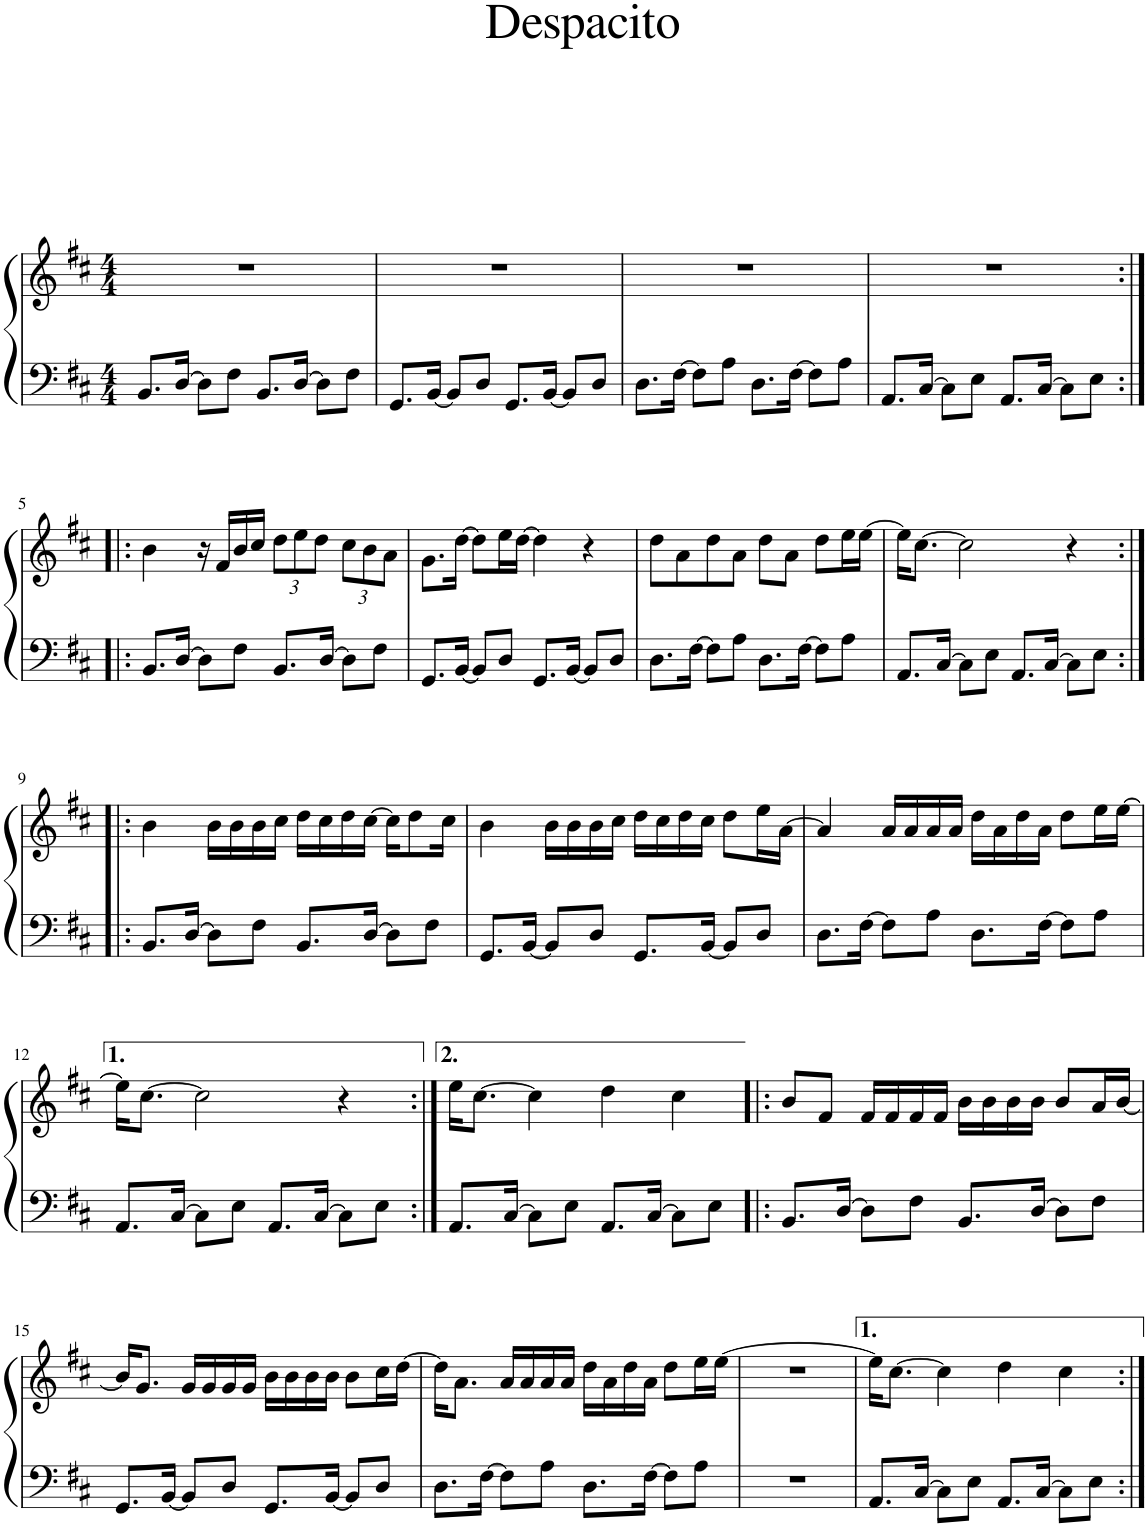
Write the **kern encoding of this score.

**kern	**kern
*part1	*part1
*staff2	*staff1
*I"Piano	*
*I'Pno.	*
*clefF4	*clefG2
*k[f#c#]	*k[f#c#]
*M4/4	*M4/4
=1	=1
8.BB/L	1r
[16D/Jk	.
8D\L]	.
8F#\J	.
8.BB/L	.
[16D/Jk	.
8D\L]	.
8F#\J	.
=2	=2
8.GG/L	1r
[16BB/Jk	.
8BB/L]	.
8D/J	.
8.GG/L	.
[16BB/Jk	.
8BB/L]	.
8D/J	.
=3	=3
8.D\L	1r
[16F#\Jk	.
8F#\L]	.
8A\J	.
8.D\L	.
[16F#\Jk	.
8F#\L]	.
8A\J	.
=4	=4
8.AA/L	1r
[16C#/Jk	.
8C#\L]	.
8E\J	.
8.AA/L	.
[16C#/Jk	.
8C#\L]	.
8E\J	.
!!LO:LB:g=z
=5:|!|:	=5:|!|:
8.BB/L	4b\
[16D/Jk	.
8D\L]	16r
.	16f#/LL
8F#\J	16b/
.	16cc#/JJ
*	*Xbrackettup
8.BB/L	12dd\L
.	12ee\
.	12dd\J
[16D/Jk	.
8D\L]	12cc#\L
.	12b\
8F#\J	.
.	12a\J
=6	=6
8.GG/L	8.g\L
[16BB/Jk	[16dd\Jk
8BB/L]	8dd\L]
8D/J	16ee\L
.	[16dd\JJ
8.GG/L	4dd\]
[16BB/Jk	.
8BB/L]	4r
8D/J	.
=7	=7
8.D\L	8dd\L
.	8a\
[16F#\Jk	.
8F#\L]	8dd\
8A\J	8a\J
8.D\L	8dd\L
.	8a\J
[16F#\Jk	.
8F#\L]	8dd\L
8A\J	16ee\L
.	[16ee\JJ
=8	=8
8.AA/L	16ee\KL]
.	[8.cc#\J
[16C#/Jk	.
8C#\L]	2cc#\]
8E\J	.
8.AA/L	.
[16C#/Jk	.
8C#\L]	4r
8E\J	.
!!LO:LB:g=z
=9:|!|:	=9:|!|:
8.BB/L	4b\
[16D/Jk	.
8D\L]	16b\LL
.	16b\
8F#\J	16b\
.	16cc#\JJ
8.BB/L	16dd\LL
.	16cc#\
.	16dd\
[16D/Jk	[16cc#\JJ
8D\L]	16cc#\KL]
.	8dd\
8F#\J	.
.	16cc#\Jk
=10	=10
8.GG/L	4b\
[16BB/Jk	.
8BB/L]	16b\LL
.	16b\
8D/J	16b\
.	16cc#\JJ
8.GG/L	16dd\LL
.	16cc#\
.	16dd\
[16BB/Jk	16cc#\JJ
8BB/L]	8dd\L
8D/J	16ee\L
.	[16a\JJ
=11	=11
8.D\L	4a/]
[16F#\Jk	.
8F#\L]	16a/LL
.	16a/
8A\J	16a/
.	16a/JJ
8.D\L	16dd\LL
.	16a\
.	16dd\
[16F#\Jk	16a\JJ
8F#\L]	8dd\L
8A\J	16ee\L
.	[16ee\JJ
!!LO:LB:g=z
=12	=12
8.AA/L	16ee\KL]
.	[8.cc#\J
[16C#/Jk	.
8C#\L]	2cc#\]
8E\J	.
8.AA/L	.
[16C#/Jk	.
8C#\L]	4r
8E\J	.
=13:|!	=13:|!
8.AA/L	16ee\KL
.	[8.cc#\J
[16C#/Jk	.
8C#\L]	4cc#\]
8E\J	.
8.AA/L	4dd\
[16C#/Jk	.
8C#\L]	4cc#\
8E\J	.
=14!|:	=14!|:
8.BB/L	8b/L
.	8f#/J
[16D/Jk	.
8D\L]	16f#/LL
.	16f#/
8F#\J	16f#/
.	16f#/JJ
8.BB/L	16b\LL
.	16b\
.	16b\
[16D/Jk	16b\JJ
8D\L]	8b/L
8F#\J	16a/L
.	[16b/JJ
!!LO:LB:g=z
=15	=15
8.GG/L	16b/KL]
.	8.g/J
[16BB/Jk	.
8BB/L]	16g/LL
.	16g/
8D/J	16g/
.	16g/JJ
8.GG/L	16b\LL
.	16b\
.	16b\
[16BB/Jk	16b\JJ
8BB/L]	8b\L
8D/J	16cc#\L
.	[16dd\JJ
=16	=16
8.D\L	16dd\KL]
.	8.a\J
[16F#\Jk	.
8F#\L]	16a/LL
.	16a/
8A\J	16a/
.	16a/JJ
8.D\L	16dd\LL
.	16a\
.	16dd\
[16F#\Jk	16a\JJ
8F#\L]	8dd\L
8A\J	16ee\L
.	[16ee\JJ
=17	=17
1r	1r
=18	=18
8.AA/L	16ee\KL]
.	[8.cc#\J
[16C#/Jk	.
8C#\L]	4cc#\]
8E\J	.
8.AA/L	4dd\
[16C#/Jk	.
8C#\L]	4cc#\
8E\J	.
=:|!	=:|!
*-	*-
